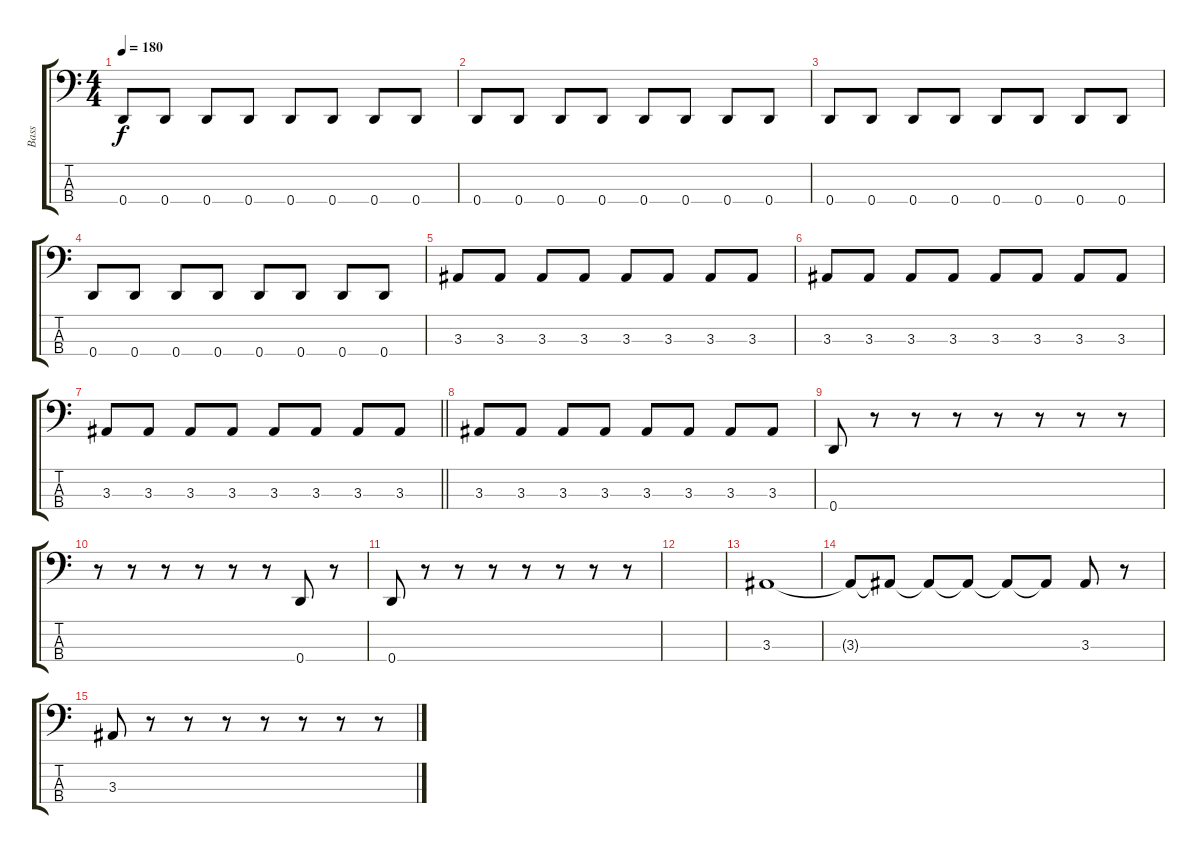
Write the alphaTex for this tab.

\track ("Bass" "Bass") {instrument electricbassfinger}
\staff {score tabs}
\tuning (F2 C2 G1 D1) {hide}
\ts (4 4)
\tempo 180
\clef f4
\ks c
0.4.8{dy f} 0.4.8 0.4.8 0.4.8 0.4.8 0.4.8 0.4.8 0.4.8 |
0.4.8 0.4.8 0.4.8 0.4.8 0.4.8 0.4.8 0.4.8 0.4.8 |
0.4.8 0.4.8 0.4.8 0.4.8 0.4.8 0.4.8 0.4.8 0.4.8 |
0.4.8 0.4.8 0.4.8 0.4.8 0.4.8 0.4.8 0.4.8 0.4.8 |
3.3.8 3.3.8 3.3.8 3.3.8 3.3.8 3.3.8 3.3.8 3.3.8 |
3.3.8 3.3.8 3.3.8 3.3.8 3.3.8 3.3.8 3.3.8 3.3.8 |
\barLineRight lightlight
3.3.8 3.3.8 3.3.8 3.3.8 3.3.8 3.3.8 3.3.8 3.3.8 |
\section ("" "")
3.3.8 3.3.8 3.3.8 3.3.8 3.3.8 3.3.8 3.3.8 3.3.8 |
0.4.8 r.8 r.8 r.8 r.8 r.8 r.8 r.8 |
r.8 r.8 r.8 r.8 r.8 r.8 0.4.8 r.8 |
0.4.8 r.8 r.8 r.8 r.8 r.8 r.8 r.8 |
|
3.3.1 |
3.3{t}.8 3.3{t}.8 3.3{t}.8 3.3{t}.8 3.3{t}.8 3.3{t}.8 3.3.8 r.8 |
3.3.8 r.8 r.8 r.8 r.8 r.8 r.8 r.8
